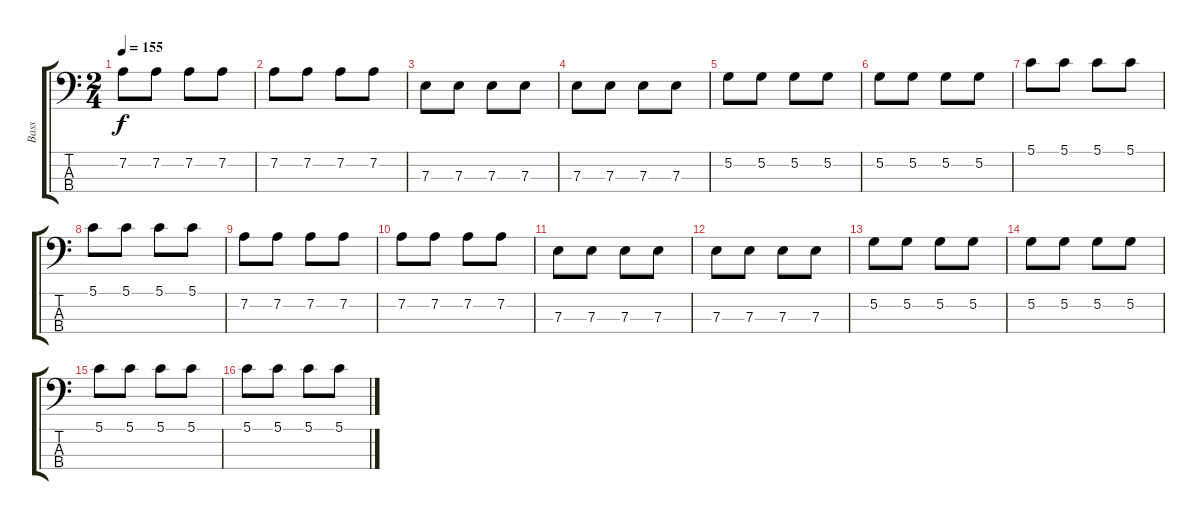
\track ("Bass" "Bass") {instrument synthbass2}
\staff {score tabs}
\tuning (G2 D2 A1 E1) {hide}
\ts (2 4)
\tempo 155
\clef f4
\ks c
7.2.8{dy f} 7.2.8 7.2.8 7.2.8 |
7.2.8 7.2.8 7.2.8 7.2.8 |
7.3.8{instrument fretlessbass} 7.3.8 7.3.8 7.3.8 |
7.3.8 7.3.8 7.3.8 7.3.8 |
5.2.8 5.2.8 5.2.8 5.2.8 |
5.2.8 5.2.8 5.2.8 5.2.8 |
5.1.8{instrument synthbass2} 5.1.8 5.1.8 5.1.8 |
5.1.8 5.1.8 5.1.8 5.1.8 |
7.2.8 7.2.8 7.2.8 7.2.8 |
7.2.8 7.2.8 7.2.8 7.2.8 |
7.3.8 7.3.8 7.3.8 7.3.8 |
7.3.8 7.3.8 7.3.8 7.3.8 |
5.2.8 5.2.8 5.2.8 5.2.8 |
5.2.8 5.2.8 5.2.8 5.2.8 |
5.1.8 5.1.8 5.1.8 5.1.8 |
5.1.8 5.1.8 5.1.8 5.1{ss}.8
